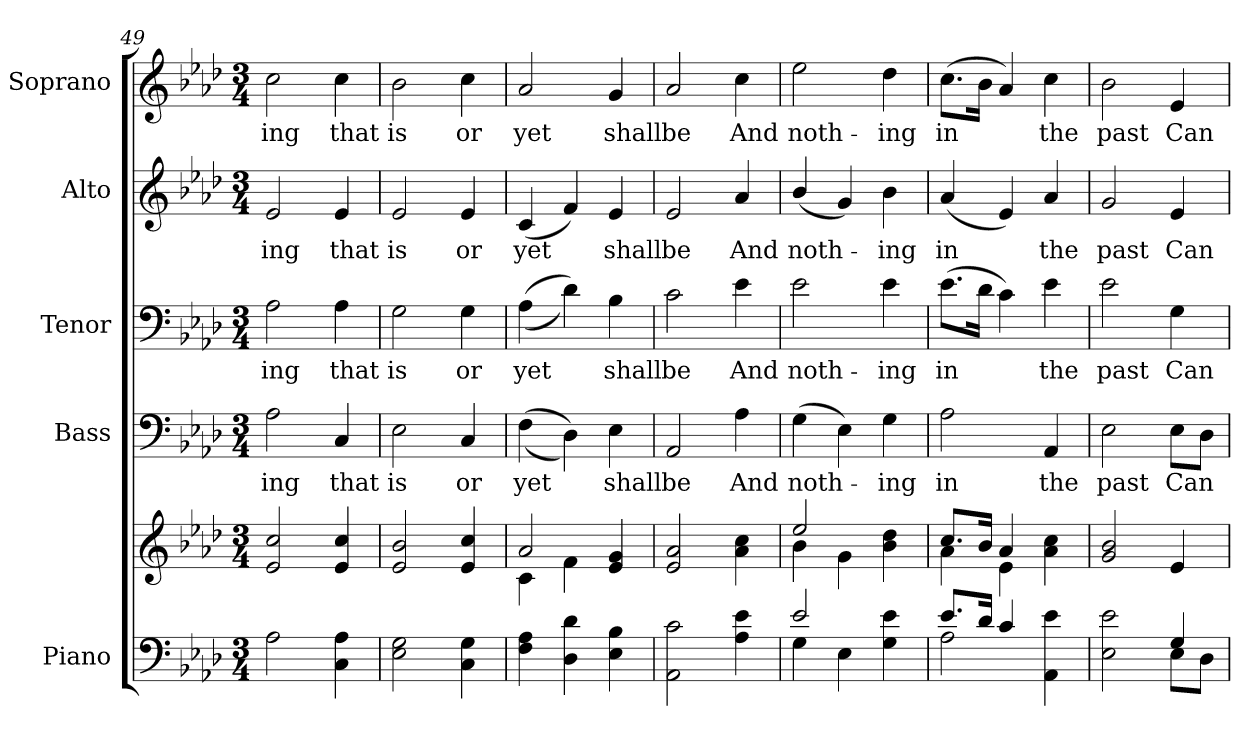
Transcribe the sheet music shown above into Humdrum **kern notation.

**kern	**kern	**kern	**text	**kern	**text	**kern	**text	**kern	**text
*part5	*part5	*part4	*part4	*part3	*part3	*part2	*part2	*part1	*part1
*staff6	*staff5	*staff4	*staff4	*staff3	*staff3	*staff2	*staff2	*staff1	*staff1
*I"Piano	*	*I"Bass	*	*I"Tenor	*	*I"Alto	*	*I"Soprano	*
*I'Pno.	*	*I'B.	*	*I'T.	*	*I'A.	*	*I'S.	*
*clefF4	*clefG2	*clefF4	*	*clefF4	*	*clefG2	*	*clefG2	*
*k[b-e-a-d-]	*k[b-e-a-d-]	*k[b-e-a-d-]	*	*k[b-e-a-d-]	*	*k[b-e-a-d-]	*	*k[b-e-a-d-]	*
*A-:	*A-:	*A-:	*	*A-:	*	*A-:	*	*A-:	*
*M3/4	*M3/4	*M3/4	*	*M3/4	*	*M3/4	*	*M3/4	*
=49	=49	=49	=49	=49	=49	=49	=49	=49	=49
!	!	!	!LO:LY:b:color=#000000	!	!	!	!	!	!
!	!	!	!	!	!LO:LY:b:color=#000000	!	!	!	!
!	!	!	!	!	!	!	!LO:LY:b:color=#000000	!	!
!	!	!	!	!	!	!	!	!	!LO:LY:b:color=#000000
2A-i\	2e-i/ 2cci	2A-i\	-ing	2A-i\	-ing	2e-i/	-ing	2cci\	-ing
!	!	!	!LO:LY:b:color=#000000	!	!	!	!	!	!
!	!	!	!	!	!LO:LY:b:color=#000000	!	!	!	!
!	!	!	!	!	!	!	!LO:LY:b:color=#000000	!	!
!	!	!	!	!	!	!	!	!	!LO:LY:b:color=#000000
4Ci\ 4A-i	4e-i/ 4cci	4Ci/	that	4A-i\	that	4e-i/	that	4cci\	that
=50	=50	=50	=50	=50	=50	=50	=50	=50	=50
!	!	!	!LO:LY:b:color=#000000	!	!	!	!	!	!
!	!	!	!	!	!LO:LY:b:color=#000000	!	!	!	!
!	!	!	!	!	!	!	!LO:LY:b:color=#000000	!	!
!	!	!	!	!	!	!	!	!	!LO:LY:b:color=#000000
2E-i\ 2Gi	2e-i/ 2b-i	2E-i\	is	2Gi\	is	2e-i/	is	2b-i\	is
!	!	!	!LO:LY:b:color=#000000	!	!	!	!	!	!
!	!	!	!	!	!LO:LY:b:color=#000000	!	!	!	!
!	!	!	!	!	!	!	!LO:LY:b:color=#000000	!	!
!	!	!	!	!	!	!	!	!	!LO:LY:b:color=#000000
4Ci\ 4Gi	4e-i/ 4cci	4Ci/	or	4Gi\	or	4e-i/	or	4cci\	or
!!LO:PB:g=z
=51	=51	=51	=51	=51	=51	=51	=51	=51	=51
*	*^	*	*	*	*	*	*	*	*
!	!	!	!	!LO:LY:b:color=#000000	!	!	!	!	!	!
!	!	!	!	!	!	!LO:LY:b:color=#000000	!	!	!	!
!	!	!	!	!	!	!	!	!LO:LY:b:color=#000000	!	!
!	!	!	!	!	!	!	!	!	!	!LO:LY:b:color=#000000
4Fi\ 4A-i	2a-i/	4ci\	((4Fi\	yet	((4A-i\	yet	(4ci/	yet	2a-i/	yet
4D-i\ 4d-i	.	4fi\	4D-i\))	.	4d-i\))	.	4fi/)	.	.	.
!	!	!	!	!LO:LY:b:color=#000000	!	!	!	!	!	!
!	!	!	!	!	!	!LO:LY:b:color=#000000	!	!	!	!
!	!	!	!	!	!	!	!	!LO:LY:b:color=#000000	!	!
!	!	!	!	!	!	!	!	!	!	!LO:LY:b:color=#000000
4E-i\ 4B-i	4e-i/ 4gi	4ryy	4E-i\	shall	4B-i\	shall	4e-i/	shall	4gi/	shall
*	*v	*v	*	*	*	*	*	*	*	*
=52	=52	=52	=52	=52	=52	=52	=52	=52	=52
*	*^	*	*	*	*	*	*	*	*
!	!	!	!	!LO:LY:b:color=#000000	!	!	!	!	!	!
*	*v	*v	*	*	*	*	*	*	*	*
*	*^	*	*	*	*	*	*	*	*
!	!	!	!	!	!	!LO:LY:b:color=#000000	!	!	!	!
*	*v	*v	*	*	*	*	*	*	*	*
*	*^	*	*	*	*	*	*	*	*
!	!	!	!	!	!	!	!	!LO:LY:b:color=#000000	!	!
*	*v	*v	*	*	*	*	*	*	*	*
*	*^	*	*	*	*	*	*	*	*
!	!	!	!	!	!	!	!	!	!	!LO:LY:b:color=#000000
*	*v	*v	*	*	*	*	*	*	*	*
2AA-i\ 2ci	2e-i/ 2a-i	2AA-i/	be	2ci\	be	2e-i/	be	2a-i/	be
!	!	!	!LO:LY:b:color=#000000	!	!	!	!	!	!
!	!	!	!	!	!LO:LY:b:color=#000000	!	!	!	!
!	!	!	!	!	!	!	!LO:LY:b:color=#000000	!	!
!	!	!	!	!	!	!	!	!	!LO:LY:b:color=#000000
4A-i\ 4e-i	4a-i\ 4cci	4A-i\	And	4e-i\	And	4a-i/	And	4cci\	And
=53	=53	=53	=53	=53	=53	=53	=53	=53	=53
*^	*^	*	*	*	*	*	*	*	*
!	!	!	!	!	!LO:LY:b:color=#000000	!	!	!	!	!	!
!	!	!	!	!	!	!	!LO:LY:b:color=#000000	!	!	!	!
!	!	!	!	!	!	!	!	!	!LO:LY:b:color=#000000	!	!
!	!	!	!	!	!	!	!	!	!	!	!LO:LY:b:color=#000000
2e-i/	4Gi\	2ee-i/	4b-i\	(4Gi\	noth-	2e-i\	noth-	(4b-i/	noth-	2ee-i\	noth-
.	4E-i\	.	4gi\	4E-i\)	.	.	.	4gi/)	.	.	.
!	!	!	!	!	!LO:LY:b:color=#000000	!	!	!	!	!	!
!	!	!	!	!	!	!	!LO:LY:b:color=#000000	!	!	!	!
!	!	!	!	!	!	!	!	!	!LO:LY:b:color=#000000	!	!
!	!	!	!	!	!	!	!	!	!	!	!LO:LY:b:color=#000000
4Gi\ 4e-i	4ryy	4b-i\ 4dd-i	4ryy	4Gi\	-ing	4e-i\	-ing	4b-i\	-ing	4dd-i\	-ing
!!LO:PB:g=z
=54	=54	=54	=54	=54	=54	=54	=54	=54	=54	=54	=54
!	!	!	!	!	!LO:LY:b:color=#000000	!	!	!	!	!	!
!	!	!	!	!	!	!	!LO:LY:b:color=#000000	!	!	!	!
!	!	!	!	!	!	!	!	!	!LO:LY:b:color=#000000	!	!
!	!	!	!	!	!	!	!	!	!	!	!LO:LY:b:color=#000000
8.e-i/L	2A-i\	8.cci/L	4a-i\	2A-i\	in	(8.e-i\L	in	(4a-i/	in	(8.cci\L	in
16d-i/Jk	.	16b-i/Jk	.	.	.	16d-i\Jk	.	.	.	16b-i\Jk	.
4ci/	.	4a-i/	4e-i\	.	.	4ci\)	.	4e-i/)	.	4a-i/)	.
!	!	!	!	!	!LO:LY:b:color=#000000	!	!	!	!	!	!
!	!	!	!	!	!	!	!LO:LY:b:color=#000000	!	!	!	!
!	!	!	!	!	!	!	!	!	!LO:LY:b:color=#000000	!	!
!	!	!	!	!	!	!	!	!	!	!	!LO:LY:b:color=#000000
4AA-i\ 4e-i	4ryy	4a-i\ 4cci	4ryy	4AA-i/	the	4e-i\	the	4a-i/	the	4cci\	the
*	*	*v	*v	*	*	*	*	*	*	*	*
=55	=55	=55	=55	=55	=55	=55	=55	=55	=55	=55
*	*	*^	*	*	*	*	*	*	*	*
!	!	!	!	!	!LO:LY:b:color=#000000	!	!	!	!	!	!
*	*	*v	*v	*	*	*	*	*	*	*	*
*	*	*^	*	*	*	*	*	*	*	*
!	!	!	!	!	!	!	!LO:LY:b:color=#000000	!	!	!	!
*	*	*v	*v	*	*	*	*	*	*	*	*
*	*	*^	*	*	*	*	*	*	*	*
!	!	!	!	!	!	!	!	!	!LO:LY:b:color=#000000	!	!
*	*	*v	*v	*	*	*	*	*	*	*	*
*	*	*^	*	*	*	*	*	*	*	*
!	!	!	!	!	!	!	!	!	!	!	!LO:LY:b:color=#000000
*	*	*v	*v	*	*	*	*	*	*	*	*
2E-i\ 2e-i	2ryy	2gi/ 2b-i	2E-i\	past	2e-i\	past	2gi/	past	2b-i\	past
!	!	!	!	!LO:LY:b:color=#000000	!	!	!	!	!	!
!	!	!	!	!	!	!LO:LY:b:color=#000000	!	!	!	!
!	!	!	!	!	!	!	!	!LO:LY:b:color=#000000	!	!
!	!	!	!	!	!	!	!	!	!	!LO:LY:b:color=#000000
4Gi/	8E-i\L	4e-i/	8E-i\L	Can	4Gi\	Can	4e-i/	Can	4e-i/	Can
.	8D-i\J	.	8D-i\J	.	.	.	.	.	.	.
*v	*v	*	*	*	*	*	*	*	*	*
=	=	=	=	=	=	=	=	=	=
*-	*-	*-	*-	*-	*-	*-	*-	*-	*-
